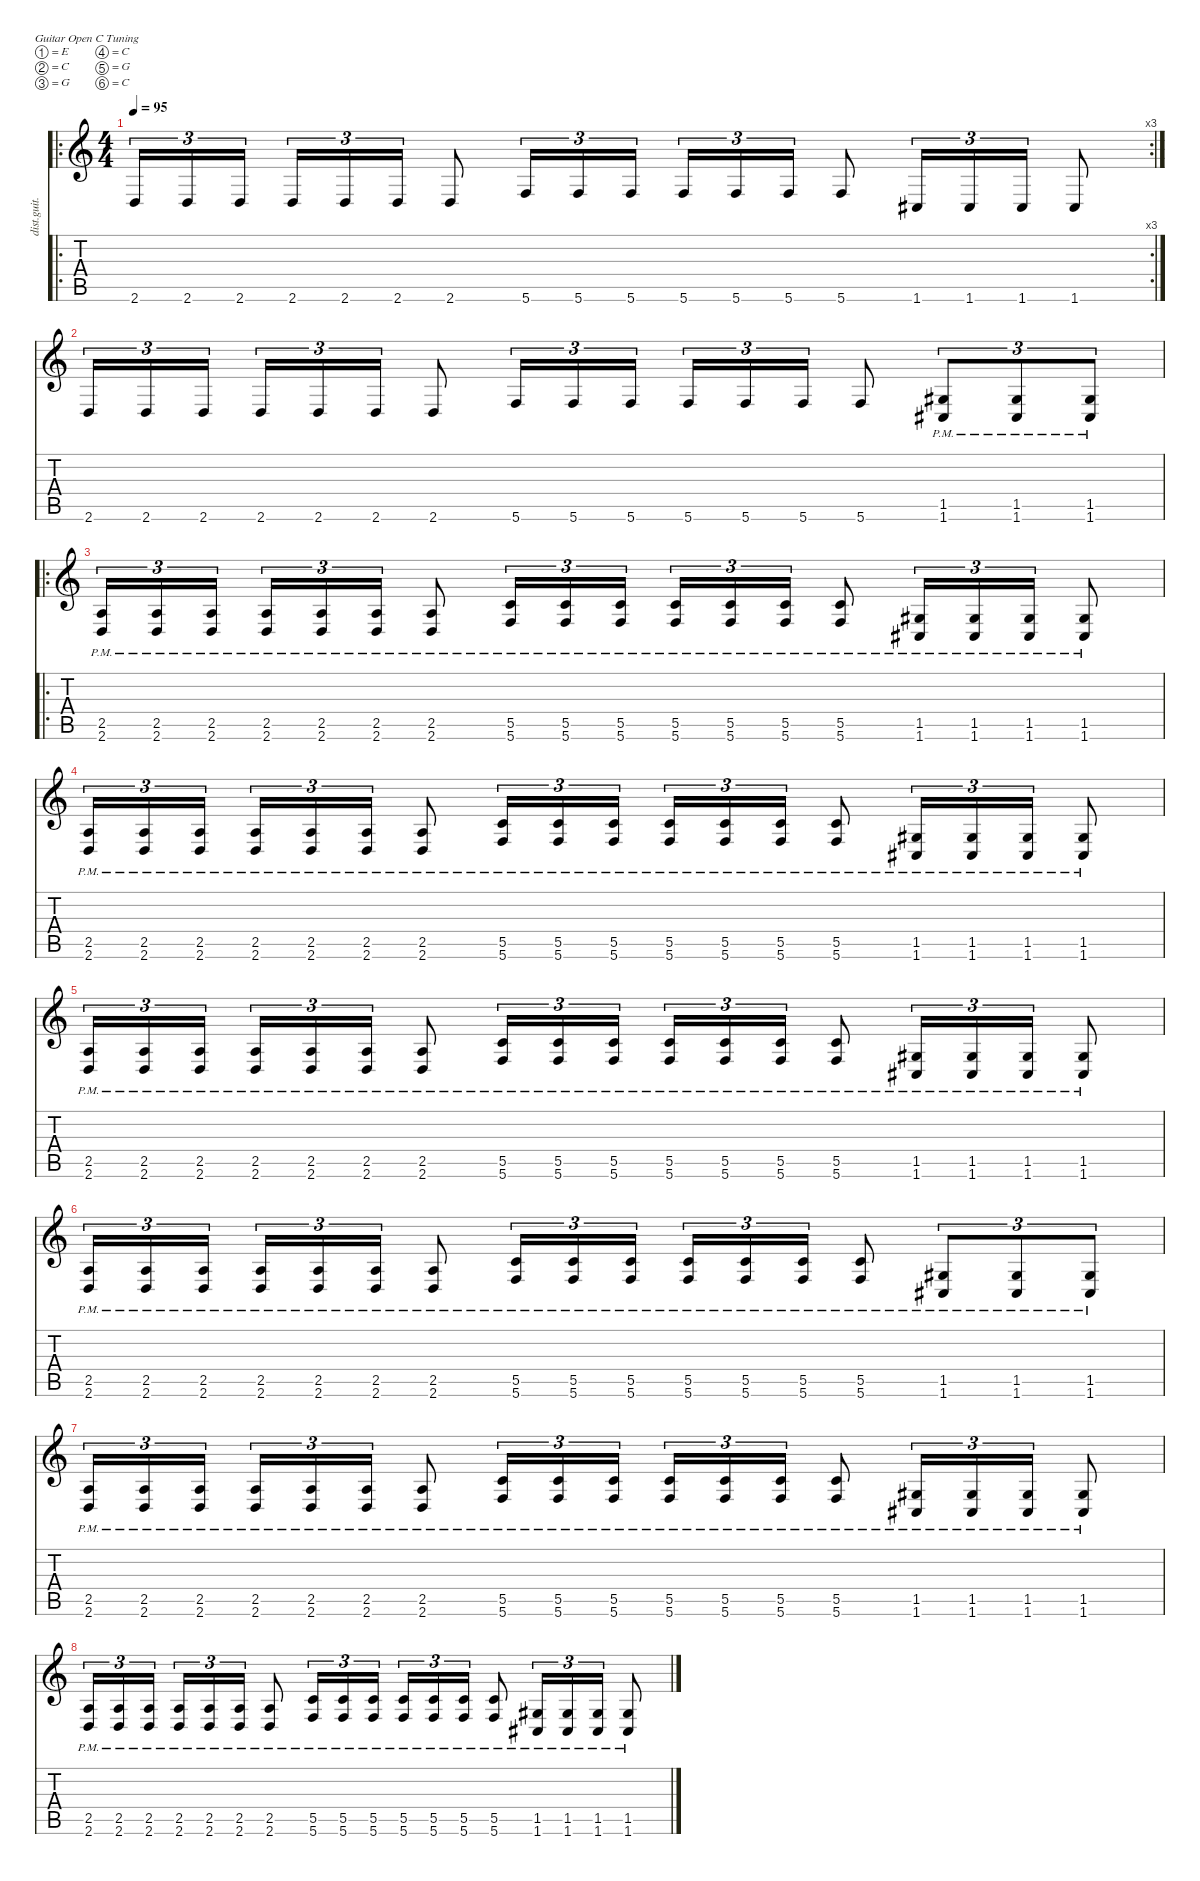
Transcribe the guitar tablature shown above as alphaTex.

\defaultSystemsLayout 4
\hideDynamics
\bracketExtendMode nobrackets
\otherSystemsTrackNameOrientation horizontal
\track ("Devin Townsend" "dist.guit.") {instrument distortionguitar}
\staff {score tabs}
\tuning (E4 C4 G3 C3 G2 C2)
\ro
\rc 3
\ts (4 4)
\tempo 95
\clef g2
\ks c
2.6.16{tu (3 2) dy f beam Up} 2.6.16{tu (3 2) beam Up} 2.6.16{tu (3 2) beam Up} 2.6.16{tu (3 2) beam Up} 2.6.16{tu (3 2) beam Up} 2.6.16{tu (3 2) beam Up} 2.6.8{beam Up} 5.6.16{tu (3 2) beam Up} 5.6.16{tu (3 2) beam Up} 5.6.16{tu (3 2) beam Up} 5.6.16{tu (3 2) beam Up} 5.6.16{tu (3 2) beam Up} 5.6.16{tu (3 2) beam Up} 5.6.8{beam Up} 1.6{acc #}.16{tu (3 2) beam Up} 1.6{acc #}.16{tu (3 2) beam Up} 1.6{acc #}.16{tu (3 2) beam Up} 1.6{acc #}.8{beam Up} |
2.6.16{tu (3 2) beam Up} 2.6.16{tu (3 2) beam Up} 2.6.16{tu (3 2) beam Up} 2.6.16{tu (3 2) beam Up} 2.6.16{tu (3 2) beam Up} 2.6.16{tu (3 2) beam Up} 2.6.8{beam Up} 5.6.16{tu (3 2) beam Up} 5.6.16{tu (3 2) beam Up} 5.6.16{tu (3 2) beam Up} 5.6.16{tu (3 2) beam Up} 5.6.16{tu (3 2) beam Up} 5.6.16{tu (3 2) beam Up} 5.6.8{beam Up} (1.5{pm acc #} 1.6{pm acc #}).8{tu (3 2) beam Up} (1.5{pm acc #} 1.6{pm acc #}).8{tu (3 2) beam Up} (1.5{pm acc #} 1.6{pm acc #}).8{tu (3 2) beam Up} |
\ro
(2.5{pm} 2.6{pm}).16{tu (3 2) beam Up} (2.5{pm} 2.6{pm}).16{tu (3 2) beam Up} (2.5{pm} 2.6{pm}).16{tu (3 2) beam Up} (2.5{pm} 2.6{pm}).16{tu (3 2) beam Up} (2.5{pm} 2.6{pm}).16{tu (3 2) beam Up} (2.5{pm} 2.6{pm}).16{tu (3 2) beam Up} (2.5{pm} 2.6{pm}).8{beam Up} (5.5{pm} 5.6{pm}).16{tu (3 2) beam Up} (5.5{pm} 5.6{pm}).16{tu (3 2) beam Up} (5.5{pm} 5.6{pm}).16{tu (3 2) beam Up} (5.5{pm} 5.6{pm}).16{tu (3 2) beam Up} (5.5{pm} 5.6{pm}).16{tu (3 2) beam Up} (5.5{pm} 5.6{pm}).16{tu (3 2) beam Up} (5.5{pm} 5.6{pm}).8{beam Up} (1.5{pm acc #} 1.6{pm acc #}).16{tu (3 2) beam Up} (1.5{pm acc #} 1.6{pm acc #}).16{tu (3 2) beam Up} (1.5{pm acc #} 1.6{pm acc #}).16{tu (3 2) beam Up} (1.5{pm acc #} 1.6{pm acc #}).8{beam Up} |
(2.5{pm} 2.6{pm}).16{tu (3 2) beam Up} (2.5{pm} 2.6{pm}).16{tu (3 2) beam Up} (2.5{pm} 2.6{pm}).16{tu (3 2) beam Up} (2.5{pm} 2.6{pm}).16{tu (3 2) beam Up} (2.5{pm} 2.6{pm}).16{tu (3 2) beam Up} (2.5{pm} 2.6{pm}).16{tu (3 2) beam Up} (2.5{pm} 2.6{pm}).8{beam Up} (5.5{pm} 5.6{pm}).16{tu (3 2) beam Up} (5.5{pm} 5.6{pm}).16{tu (3 2) beam Up} (5.5{pm} 5.6{pm}).16{tu (3 2) beam Up} (5.5{pm} 5.6{pm}).16{tu (3 2) beam Up} (5.5{pm} 5.6{pm}).16{tu (3 2) beam Up} (5.5{pm} 5.6{pm}).16{tu (3 2) beam Up} (5.5{pm} 5.6{pm}).8{beam Up} (1.5{pm acc #} 1.6{pm acc #}).16{tu (3 2) beam Up} (1.5{pm acc #} 1.6{pm acc #}).16{tu (3 2) beam Up} (1.5{pm acc #} 1.6{pm acc #}).16{tu (3 2) beam Up} (1.5{pm acc #} 1.6{pm acc #}).8{beam Up} |
(2.5{pm} 2.6{pm}).16{tu (3 2) beam Up} (2.5{pm} 2.6{pm}).16{tu (3 2) beam Up} (2.5{pm} 2.6{pm}).16{tu (3 2) beam Up} (2.5{pm} 2.6{pm}).16{tu (3 2) beam Up} (2.5{pm} 2.6{pm}).16{tu (3 2) beam Up} (2.5{pm} 2.6{pm}).16{tu (3 2) beam Up} (2.5{pm} 2.6{pm}).8{beam Up} (5.5{pm} 5.6{pm}).16{tu (3 2) beam Up} (5.5{pm} 5.6{pm}).16{tu (3 2) beam Up} (5.5{pm} 5.6{pm}).16{tu (3 2) beam Up} (5.5{pm} 5.6{pm}).16{tu (3 2) beam Up} (5.5{pm} 5.6{pm}).16{tu (3 2) beam Up} (5.5{pm} 5.6{pm}).16{tu (3 2) beam Up} (5.5{pm} 5.6{pm}).8{beam Up} (1.5{pm acc #} 1.6{pm acc #}).16{tu (3 2) beam Up} (1.5{pm acc #} 1.6{pm acc #}).16{tu (3 2) beam Up} (1.5{pm acc #} 1.6{pm acc #}).16{tu (3 2) beam Up} (1.5{pm acc #} 1.6{pm acc #}).8{beam Up} |
(2.5{pm} 2.6{pm}).16{tu (3 2) beam Up} (2.5{pm} 2.6{pm}).16{tu (3 2) beam Up} (2.5{pm} 2.6{pm}).16{tu (3 2) beam Up} (2.5{pm} 2.6{pm}).16{tu (3 2) beam Up} (2.5{pm} 2.6{pm}).16{tu (3 2) beam Up} (2.5{pm} 2.6{pm}).16{tu (3 2) beam Up} (2.5{pm} 2.6{pm}).8{beam Up} (5.5{pm} 5.6{pm}).16{tu (3 2) beam Up} (5.5{pm} 5.6{pm}).16{tu (3 2) beam Up} (5.5{pm} 5.6{pm}).16{tu (3 2) beam Up} (5.5{pm} 5.6{pm}).16{tu (3 2) beam Up} (5.5{pm} 5.6{pm}).16{tu (3 2) beam Up} (5.5{pm} 5.6{pm}).16{tu (3 2) beam Up} (5.5{pm} 5.6{pm}).8{beam Up} (1.5{pm acc #} 1.6{pm acc #}).8{tu (3 2) beam Up} (1.5{pm acc #} 1.6{pm acc #}).8{tu (3 2) beam Up} (1.5{pm acc #} 1.6{pm acc #}).8{tu (3 2) beam Up} |
(2.5{pm} 2.6{pm}).16{tu (3 2) beam Up} (2.5{pm} 2.6{pm}).16{tu (3 2) beam Up} (2.5{pm} 2.6{pm}).16{tu (3 2) beam Up} (2.5{pm} 2.6{pm}).16{tu (3 2) beam Up} (2.5{pm} 2.6{pm}).16{tu (3 2) beam Up} (2.5{pm} 2.6{pm}).16{tu (3 2) beam Up} (2.5{pm} 2.6{pm}).8{beam Up} (5.5{pm} 5.6{pm}).16{tu (3 2) beam Up} (5.5{pm} 5.6{pm}).16{tu (3 2) beam Up} (5.5{pm} 5.6{pm}).16{tu (3 2) beam Up} (5.5{pm} 5.6{pm}).16{tu (3 2) beam Up} (5.5{pm} 5.6{pm}).16{tu (3 2) beam Up} (5.5{pm} 5.6{pm}).16{tu (3 2) beam Up} (5.5{pm} 5.6{pm}).8{beam Up} (1.5{pm acc #} 1.6{pm acc #}).16{tu (3 2) beam Up} (1.5{pm acc #} 1.6{pm acc #}).16{tu (3 2) beam Up} (1.5{pm acc #} 1.6{pm acc #}).16{tu (3 2) beam Up} (1.5{pm acc #} 1.6{pm acc #}).8{beam Up} |
(2.5{pm} 2.6{pm}).16{tu (3 2) beam Up} (2.5{pm} 2.6{pm}).16{tu (3 2) beam Up} (2.5{pm} 2.6{pm}).16{tu (3 2) beam Up} (2.5{pm} 2.6{pm}).16{tu (3 2) beam Up} (2.5{pm} 2.6{pm}).16{tu (3 2) beam Up} (2.5{pm} 2.6{pm}).16{tu (3 2) beam Up} (2.5{pm} 2.6{pm}).8{beam Up} (5.5{pm} 5.6{pm}).16{tu (3 2) beam Up} (5.5{pm} 5.6{pm}).16{tu (3 2) beam Up} (5.5{pm} 5.6{pm}).16{tu (3 2) beam Up} (5.5{pm} 5.6{pm}).16{tu (3 2) beam Up} (5.5{pm} 5.6{pm}).16{tu (3 2) beam Up} (5.5{pm} 5.6{pm}).16{tu (3 2) beam Up} (5.5{pm} 5.6{pm}).8{beam Up} (1.5{pm acc #} 1.6{pm acc #}).16{tu (3 2) beam Up} (1.5{pm acc #} 1.6{pm acc #}).16{tu (3 2) beam Up} (1.5{pm acc #} 1.6{pm acc #}).16{tu (3 2) beam Up} (1.5{pm acc #} 1.6{pm acc #}).8{beam Up}
